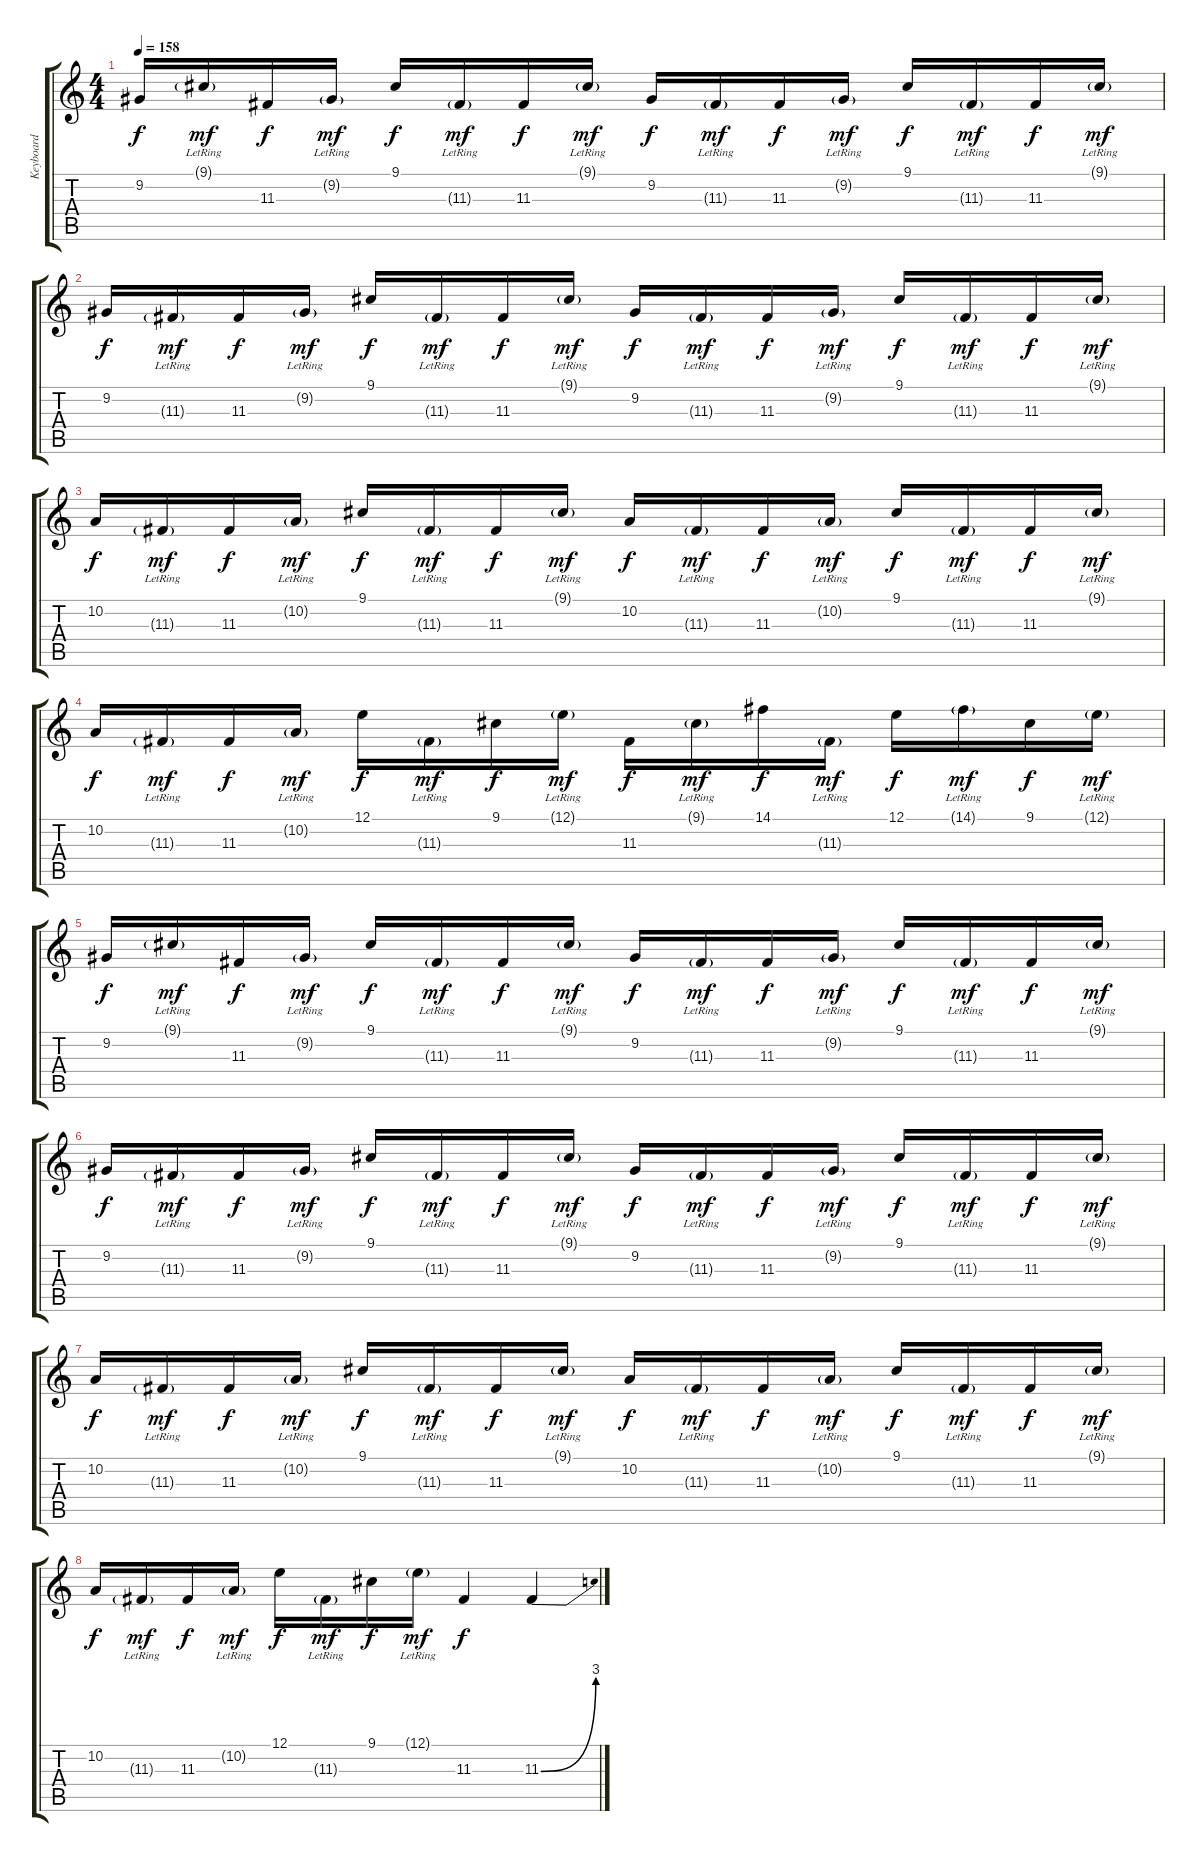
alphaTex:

\track ("Keyboard" "Keyboard") {instrument fx5brightness}
\staff {score tabs}
\tuning (E4 B3 G3 D3 A2 E2) {hide}
\ts (4 4)
\tempo 158
\clef g2
\ks c
9.2.16{dy f} 9.1{g lr}.16{dy mf} 11.3.16{dy f} 9.2{g lr}.16{dy mf} 9.1.16{dy f} 11.3{g lr}.16{dy mf} 11.3.16{dy f} 9.1{g lr}.16{dy mf} 9.2.16{dy f} 11.3{g lr}.16{dy mf} 11.3.16{dy f} 9.2{g lr}.16{dy mf} 9.1.16{dy f} 11.3{g lr}.16{dy mf} 11.3.16{dy f} 9.1{g lr}.16{dy mf} |
9.2.16{dy f} 11.3{g lr}.16{dy mf} 11.3.16{dy f} 9.2{g lr}.16{dy mf} 9.1.16{dy f} 11.3{g lr}.16{dy mf} 11.3.16{dy f} 9.1{g lr}.16{dy mf} 9.2.16{dy f} 11.3{g lr}.16{dy mf} 11.3.16{dy f} 9.2{g lr}.16{dy mf} 9.1.16{dy f} 11.3{g lr}.16{dy mf} 11.3.16{dy f} 9.1{g lr}.16{dy mf} |
10.2.16{dy f} 11.3{g lr}.16{dy mf} 11.3.16{dy f} 10.2{g lr}.16{dy mf} 9.1.16{dy f} 11.3{g lr}.16{dy mf} 11.3.16{dy f} 9.1{g lr}.16{dy mf} 10.2.16{dy f} 11.3{g lr}.16{dy mf} 11.3.16{dy f} 10.2{g lr}.16{dy mf} 9.1.16{dy f} 11.3{g lr}.16{dy mf} 11.3.16{dy f} 9.1{g lr}.16{dy mf} |
10.2.16{dy f} 11.3{g lr}.16{dy mf} 11.3.16{dy f} 10.2{g lr}.16{dy mf} 12.1.16{dy f} 11.3{g lr}.16{dy mf} 9.1.16{dy f} 12.1{g lr}.16{dy mf} 11.3.16{dy f} 9.1{g lr}.16{dy mf} 14.1.16{dy f} 11.3{g lr}.16{dy mf} 12.1.16{dy f} 14.1{g lr}.16{dy mf} 9.1.16{dy f} 12.1{g lr}.16{dy mf} |
9.2.16{dy f} 9.1{g lr}.16{dy mf} 11.3.16{dy f} 9.2{g lr}.16{dy mf} 9.1.16{dy f} 11.3{g lr}.16{dy mf} 11.3.16{dy f} 9.1{g lr}.16{dy mf} 9.2.16{dy f} 11.3{g lr}.16{dy mf} 11.3.16{dy f} 9.2{g lr}.16{dy mf} 9.1.16{dy f} 11.3{g lr}.16{dy mf} 11.3.16{dy f} 9.1{g lr}.16{dy mf} |
9.2.16{dy f} 11.3{g lr}.16{dy mf} 11.3.16{dy f} 9.2{g lr}.16{dy mf} 9.1.16{dy f} 11.3{g lr}.16{dy mf} 11.3.16{dy f} 9.1{g lr}.16{dy mf} 9.2.16{dy f} 11.3{g lr}.16{dy mf} 11.3.16{dy f} 9.2{g lr}.16{dy mf} 9.1.16{dy f} 11.3{g lr}.16{dy mf} 11.3.16{dy f} 9.1{g lr}.16{dy mf} |
10.2.16{dy f} 11.3{g lr}.16{dy mf} 11.3.16{dy f} 10.2{g lr}.16{dy mf} 9.1.16{dy f} 11.3{g lr}.16{dy mf} 11.3.16{dy f} 9.1{g lr}.16{dy mf} 10.2.16{dy f} 11.3{g lr}.16{dy mf} 11.3.16{dy f} 10.2{g lr}.16{dy mf} 9.1.16{dy f} 11.3{g lr}.16{dy mf} 11.3.16{dy f} 9.1{g lr}.16{dy mf} |
10.2.16{dy f} 11.3{g lr}.16{dy mf} 11.3.16{dy f} 10.2{g lr}.16{dy mf} 12.1.16{dy f} 11.3{g lr}.16{dy mf} 9.1.16{dy f} 12.1{g lr}.16{dy mf} 11.3.4{dy f} 11.3{be (bend 0 0 60 12)}.4
